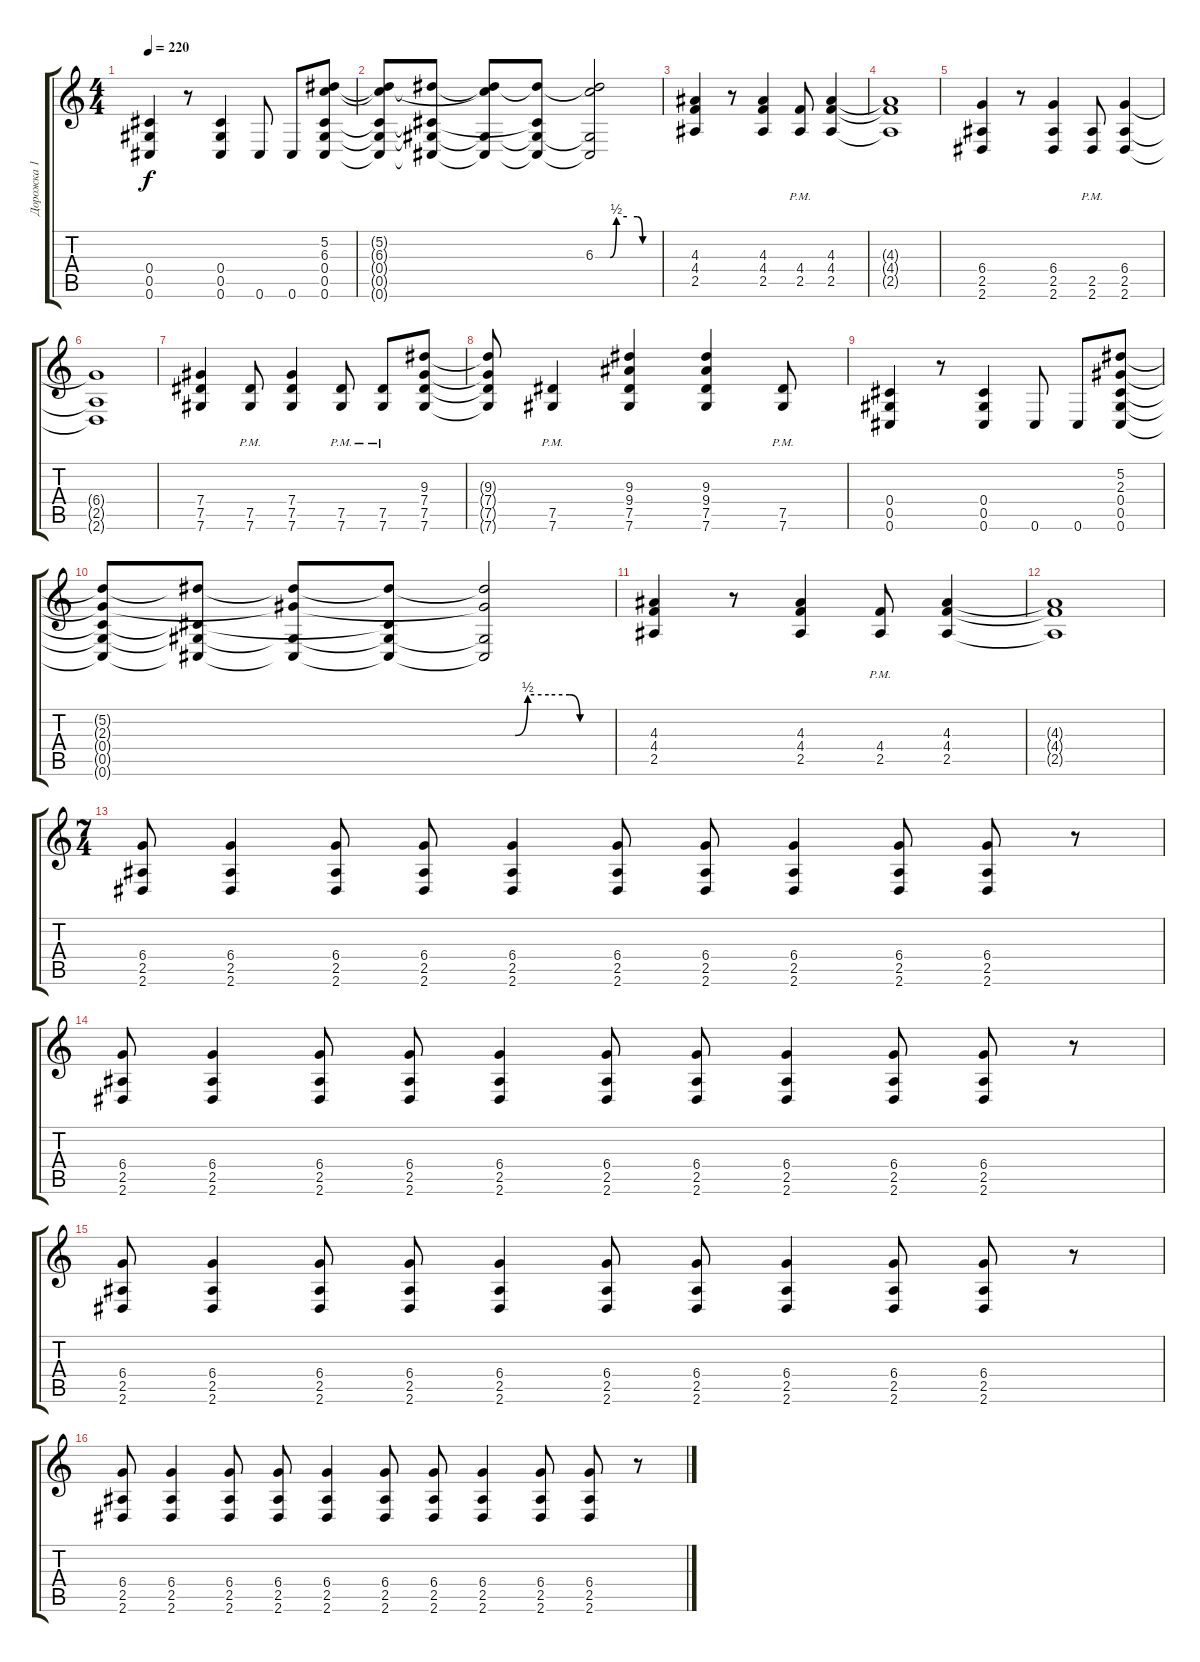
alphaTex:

\track ("Дорожка 1" "Дорожка 1") {instrument distortionguitar}
\staff {score tabs}
\tuning (Eb4 Bb3 Gb3 Db3 Ab2 Db2) {hide}
\ts (4 4)
\tempo 220
\clef g2
\ks c
(0.4 0.5 0.6).4{dy f} r.8 (0.4 0.5 0.6).4 0.6.8 0.6.8 (5.2 6.3 0.4 0.5 0.6).8 |
(5.2{t} 6.3{t} 0.4{t} 0.5{t} 0.6{t}).8 (5.2{t} 0.4{t} 0.5{t} 0.6{t}).8 (5.2{t} 6.3{t} 0.5{t} 0.6{t}).8 (5.2{t} 0.4{t} 0.5{t} 0.6{t}).8 (5.2{t} 6.3{be (custom 0 0 10 0 14 0 20 2 30 2 40 2 45 0 60 0)} 0.5{t} 0.6{t}).2 |
(4.3 4.4 2.5).4 r.8 (4.3 4.4 2.5).4 (4.4{pm} 2.5{pm}).8 (4.3 4.4 2.5).4 |
(4.3{t} 4.4{t} 2.5{t}).1 |
(6.4 2.5 2.6).4 r.8 (6.4 2.5 2.6).4 (2.5{pm} 2.6{pm}).8 (6.4 2.5 2.6).4 |
(6.4{t} 2.5{t} 2.6{t}).1 |
(7.4 7.5 7.6).4 (7.5{pm} 7.6{pm}).8 (7.4 7.5 7.6).4 (7.5{pm} 7.6{pm}).8 (7.5{pm} 7.6{pm}).8 (9.3 7.4 7.5 7.6).8 |
(9.3{t} 7.4{t} 7.5{t} 7.6{t}).8 (7.5{pm} 7.6{pm}).4 (9.3 9.4 7.5 7.6).4 (9.3 9.4 7.5 7.6).4 (7.5{pm} 7.6{pm}).8 |
(0.4 0.5 0.6).4 r.8 (0.4 0.5 0.6).4 0.6.8 0.6.8 (5.2 2.3 0.4 0.5 0.6).8 |
(5.2{t} 2.3{t} 0.4{t} 0.5{t} 0.6{t}).8 (5.2{t} 0.4{t} 0.5{t} 0.6{t}).8 (5.2{t} 2.3{t} 0.5{t} 0.6{t}).8 (5.2{t} 0.4{t} 0.5{t} 0.6{t}).8 (5.2{t} 2.3{be (custom 0 0 10 0 14 0 20 2 30 2 40 2 45 0 60 0) t} 0.5{t} 0.6{t}).2 |
(4.3 4.4 2.5).4 r.8 (4.3 4.4 2.5).4 (4.4{pm} 2.5{pm}).8 (4.3 4.4 2.5).4 |
(4.3{t} 4.4{t} 2.5{t}).1 |
\ts (7 4)
(6.4 2.5 2.6).8 (6.4 2.5 2.6).4 (6.4 2.5 2.6).8 (6.4 2.5 2.6).8 (6.4 2.5 2.6).4 (6.4 2.5 2.6).8 (6.4 2.5 2.6).8 (6.4 2.5 2.6).4 (6.4 2.5 2.6).8 (6.4 2.5 2.6).8 r.8 |
(6.4 2.5 2.6).8 (6.4 2.5 2.6).4 (6.4 2.5 2.6).8 (6.4 2.5 2.6).8 (6.4 2.5 2.6).4 (6.4 2.5 2.6).8 (6.4 2.5 2.6).8 (6.4 2.5 2.6).4 (6.4 2.5 2.6).8 (6.4 2.5 2.6).8 r.8 |
(6.4 2.5 2.6).8 (6.4 2.5 2.6).4 (6.4 2.5 2.6).8 (6.4 2.5 2.6).8 (6.4 2.5 2.6).4 (6.4 2.5 2.6).8 (6.4 2.5 2.6).8 (6.4 2.5 2.6).4 (6.4 2.5 2.6).8 (6.4 2.5 2.6).8 r.8 |
(6.4 2.5 2.6).8 (6.4 2.5 2.6).4 (6.4 2.5 2.6).8 (6.4 2.5 2.6).8 (6.4 2.5 2.6).4 (6.4 2.5 2.6).8 (6.4 2.5 2.6).8 (6.4 2.5 2.6).4 (6.4 2.5 2.6).8 (6.4 2.5 2.6).8 r.8
